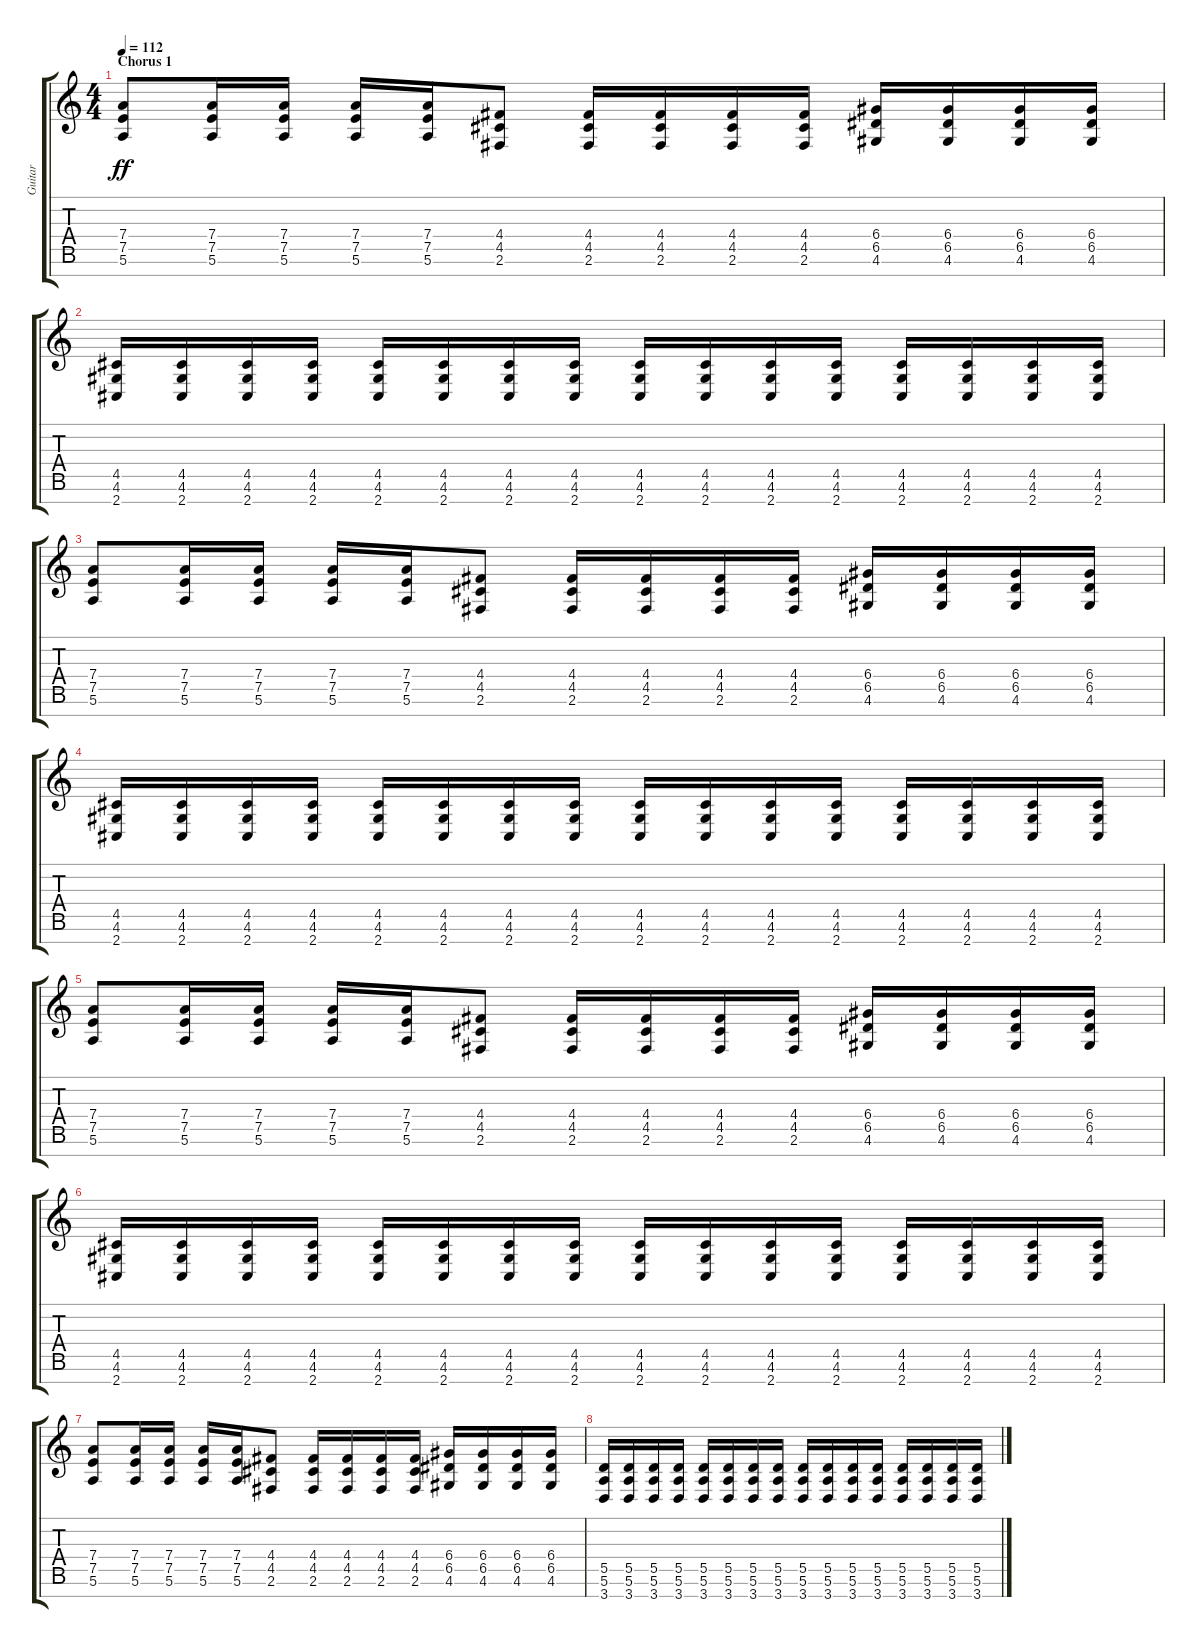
\track ("Guitar" "Guitar") {instrument distortionguitar}
\staff {score tabs}
\tuning (E4 B3 G3 D3 A2 E2 B1) {hide}
\ts (4 4)
\section ("" "Chorus 1")
\tempo 112
\clef g2
\ks c
(7.4 7.5 5.6).8{dy ff volume 13} (7.4 7.5 5.6).16 (7.4 7.5 5.6).16 (7.4 7.5 5.6).16 (7.4 7.5 5.6).16 (4.4 4.5 2.6).8 (4.4 4.5 2.6).16 (4.4 4.5 2.6).16 (4.4 4.5 2.6).16 (4.4 4.5 2.6).16 (6.4 6.5 4.6).16 (6.4 6.5 4.6).16 (6.4 6.5 4.6).16 (6.4 6.5 4.6).16 |
(4.5 4.6 2.7).16 (4.5 4.6 2.7).16 (4.5 4.6 2.7).16 (4.5 4.6 2.7).16 (4.5 4.6 2.7).16 (4.5 4.6 2.7).16 (4.5 4.6 2.7).16 (4.5 4.6 2.7).16 (4.5 4.6 2.7).16 (4.5 4.6 2.7).16 (4.5 4.6 2.7).16 (4.5 4.6 2.7).16 (4.5 4.6 2.7).16 (4.5 4.6 2.7).16 (4.5 4.6 2.7).16 (4.5 4.6 2.7).16 |
(7.4 7.5 5.6).8 (7.4 7.5 5.6).16 (7.4 7.5 5.6).16 (7.4 7.5 5.6).16 (7.4 7.5 5.6).16 (4.4 4.5 2.6).8 (4.4 4.5 2.6).16 (4.4 4.5 2.6).16 (4.4 4.5 2.6).16 (4.4 4.5 2.6).16 (6.4 6.5 4.6).16 (6.4 6.5 4.6).16 (6.4 6.5 4.6).16 (6.4 6.5 4.6).16 |
(4.5 4.6 2.7).16 (4.5 4.6 2.7).16 (4.5 4.6 2.7).16 (4.5 4.6 2.7).16 (4.5 4.6 2.7).16 (4.5 4.6 2.7).16 (4.5 4.6 2.7).16 (4.5 4.6 2.7).16 (4.5 4.6 2.7).16 (4.5 4.6 2.7).16 (4.5 4.6 2.7).16 (4.5 4.6 2.7).16 (4.5 4.6 2.7).16 (4.5 4.6 2.7).16 (4.5 4.6 2.7).16 (4.5 4.6 2.7).16 |
(7.4 7.5 5.6).8 (7.4 7.5 5.6).16 (7.4 7.5 5.6).16 (7.4 7.5 5.6).16 (7.4 7.5 5.6).16 (4.4 4.5 2.6).8 (4.4 4.5 2.6).16 (4.4 4.5 2.6).16 (4.4 4.5 2.6).16 (4.4 4.5 2.6).16 (6.4 6.5 4.6).16 (6.4 6.5 4.6).16 (6.4 6.5 4.6).16 (6.4 6.5 4.6).16 |
(4.5 4.6 2.7).16 (4.5 4.6 2.7).16 (4.5 4.6 2.7).16 (4.5 4.6 2.7).16 (4.5 4.6 2.7).16 (4.5 4.6 2.7).16 (4.5 4.6 2.7).16 (4.5 4.6 2.7).16 (4.5 4.6 2.7).16 (4.5 4.6 2.7).16 (4.5 4.6 2.7).16 (4.5 4.6 2.7).16 (4.5 4.6 2.7).16 (4.5 4.6 2.7).16 (4.5 4.6 2.7).16 (4.5 4.6 2.7).16 |
(7.4 7.5 5.6).8 (7.4 7.5 5.6).16 (7.4 7.5 5.6).16 (7.4 7.5 5.6).16 (7.4 7.5 5.6).16 (4.4 4.5 2.6).8 (4.4 4.5 2.6).16 (4.4 4.5 2.6).16 (4.4 4.5 2.6).16 (4.4 4.5 2.6).16 (6.4 6.5 4.6).16 (6.4 6.5 4.6).16 (6.4 6.5 4.6).16 (6.4 6.5 4.6).16 |
(5.5 5.6 3.7).16 (5.5 5.6 3.7).16 (5.5 5.6 3.7).16 (5.5 5.6 3.7).16 (5.5 5.6 3.7).16 (5.5 5.6 3.7).16 (5.5 5.6 3.7).16 (5.5 5.6 3.7).16 (5.5 5.6 3.7).16 (5.5 5.6 3.7).16 (5.5 5.6 3.7).16 (5.5 5.6 3.7).16 (5.5 5.6 3.7).16 (5.5 5.6 3.7).16 (5.5 5.6 3.7).16 (5.5 5.6 3.7).16
